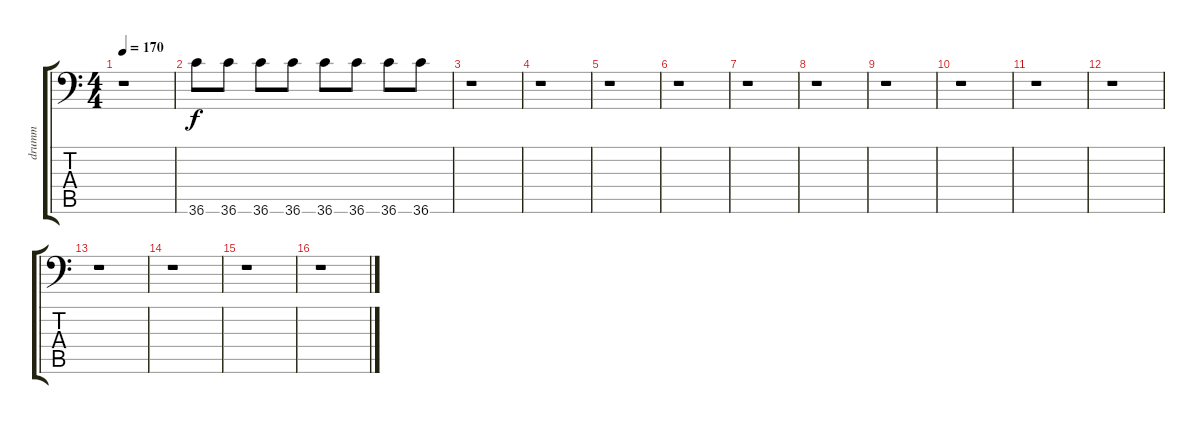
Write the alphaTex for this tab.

\track ("drumm" "drumm") {instrument acousticgrandpiano}
\staff {score tabs}
\tuning (C-1 C-1 C-1 C-1 C-1 C-1) {hide}
\ts (4 4)
\tempo 170
\clef f4
\ks c
r.1{dy f} |
36.6.8 36.6.8 36.6.8 36.6.8 36.6.8 36.6.8 36.6.8 36.6.8 |
r.1 |
r.1 |
r.1 |
r.1 |
r.1 |
r.1 |
r.1 |
r.1 |
r.1 |
r.1 |
r.1 |
r.1 |
r.1 |
r.1
